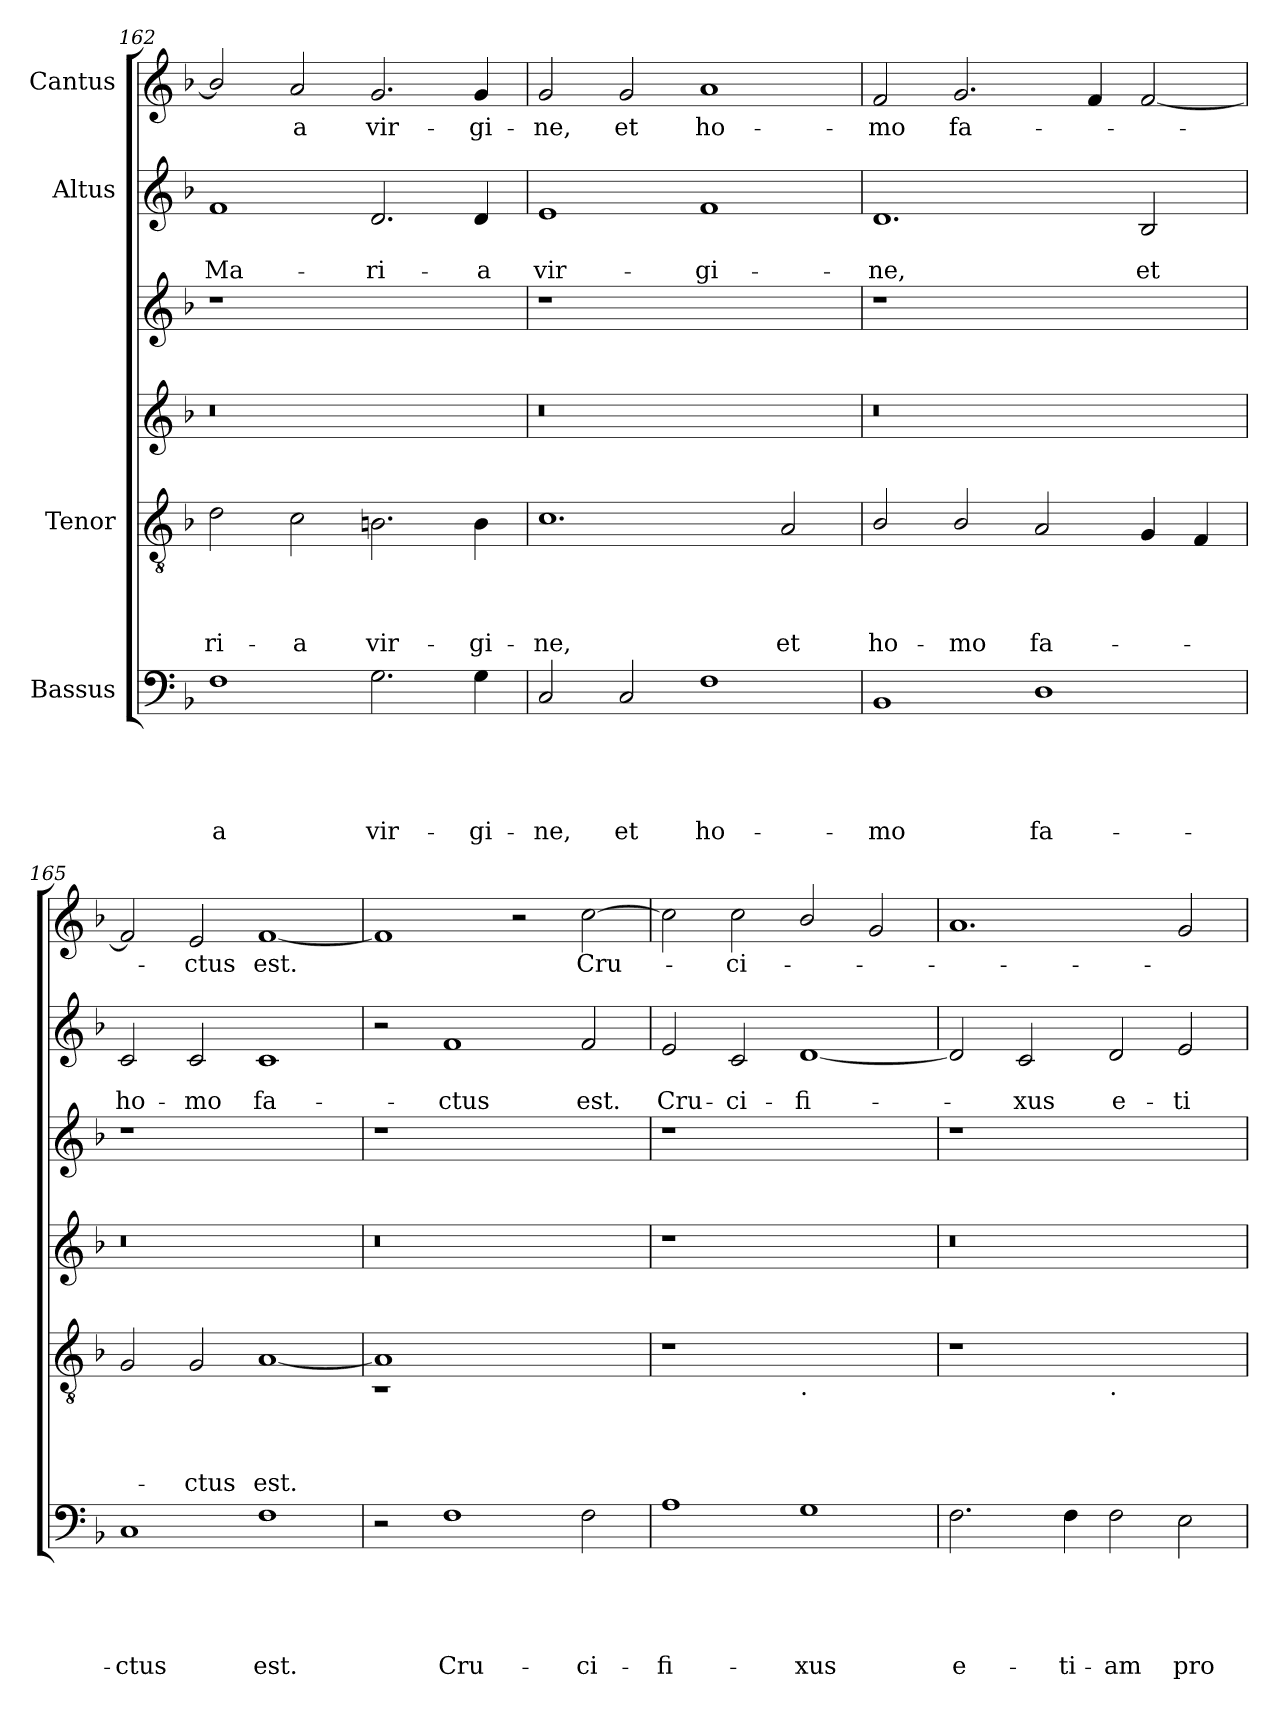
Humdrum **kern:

**kern	**text	**text	**text	**text	**text	**kern	**text	**text	**text	**text	**kern	**kern	**kern	**text	**text	**kern	**text
*part5	*part5	*part5	*part5	*part5	*part5	*part4	*part4	*part4	*part4	*part4	*part3	*part3	*part2	*part2	*part2	*part1	*part1
*staff6	*staff6	*staff6	*staff6	*staff6	*staff6	*staff5	*staff5	*staff5	*staff5	*staff5	*staff4	*staff3	*staff2	*staff2	*staff2	*staff1	*staff1
*I"Bassus	*	*	*	*	*	*I"Tenor	*	*	*	*	*	*	*I"Altus	*	*	*I"Cantus	*
!!LO:PB:g=z
*clefF4	*	*	*	*	*	*clefGv2	*	*	*	*	*clefG2	*clefG2	*clefG2	*	*	*clefG2	*
*k[b-]	*	*	*	*	*	*k[b-]	*	*	*	*	*k[b-]	*k[b-]	*k[b-]	*	*	*k[b-]	*
*F:	*	*	*	*	*	*F:	*	*	*	*	*F:	*F:	*F:	*	*	*F:	*
=162	=162	=162	=162	=162	=162	=162	=162	=162	=162	=162	=162	=162	=162	=162	=162	=162	=162
!	!	!	!	!	!LO:LY:b:rj	!	!	!	!	!LO:LY:b	!	!	!	!	!LO:LY:b	!	!
1F	.	.	.	.	-a	2d\	.	.	.	-ri-	0r	1r	1f	.	Ma-	2b-/]	.
!	!	!	!	!	!	!	!	!	!	!LO:LY:b	!	!	!	!	!	!	!LO:LY:b
.	.	.	.	.	.	2c\	.	.	.	-a	.	.	.	.	.	2a/	-a
!	!	!	!	!	!LO:LY:b	!	!	!	!	!LO:LY:b	!	!	!	!	!LO:LY:b	!	!LO:LY:b
2.G\	.	.	.	.	vir-	2.Bn\	.	.	.	vir-	.	1ryy	2.d/	.	-ri-	2.g/	vir-
!	!	!	!	!	!LO:LY:b	!	!	!	!	!LO:LY:b	!	!	!	!	!LO:LY:b	!	!LO:LY:b
4G\	.	.	.	.	-gi-	4B\	.	.	.	-gi-	.	.	4d/	.	-a	4g/	-gi-
=163!	=163!	=163!	=163!	=163!	=163!	=163!	=163!	=163!	=163!	=163!	=163!	=163!	=163!	=163!	=163!	=163!	=163!
!	!	!	!	!	!LO:LY:b	!	!	!	!	!LO:LY:b	!	!	!	!	!LO:LY:b	!	!LO:LY:b
2C/	.	.	.	.	-ne,	1.c	.	.	.	-ne,	0r	1r	1e	.	vir-	2g/	-ne,
!	!	!	!	!	!LO:LY:b	!	!	!	!	!	!	!	!	!	!	!	!LO:LY:b
2C/	.	.	.	.	et	.	.	.	.	.	.	.	.	.	.	2g/	et
!	!	!	!	!	!LO:LY:b	!	!	!	!	!	!	!	!	!	!LO:LY:b	!	!LO:LY:b
1F	.	.	.	.	ho-	.	.	.	.	.	.	1ryy	1f	.	-gi-	1a	ho-
!	!	!	!	!	!	!	!	!	!	!LO:LY:b	!	!	!	!	!	!	!
.	.	.	.	.	.	2A/	.	.	.	et	.	.	.	.	.	.	.
=164!	=164!	=164!	=164!	=164!	=164!	=164!	=164!	=164!	=164!	=164!	=164!	=164!	=164!	=164!	=164!	=164!	=164!
!	!	!	!	!	!LO:LY:b	!	!	!	!	!LO:LY:b	!	!	!	!	!LO:LY:b	!	!LO:LY:b
1BB-	.	.	.	.	-mo	2B-/	.	.	.	ho-	0r	1r	1.d	.	-ne,	2f/	-mo
!	!	!	!	!	!	!	!	!	!	!LO:LY:b	!	!	!	!	!	!	!LO:LY:b
.	.	.	.	.	.	2B-/	.	.	.	-mo	.	.	.	.	.	2.g/	fa-
!	!	!	!	!	!LO:LY:b	!	!	!	!	!LO:LY:b	!	!	!	!	!	!	!
1D	.	.	.	.	fa-	2A/	.	.	.	fa-	.	1ryy	.	.	.	.	.
.	.	.	.	.	.	.	.	.	.	.	.	.	.	.	.	4f/	.
!	!	!	!	!	!	!	!	!	!	!	!	!	!	!	!LO:LY:b	!	!
.	.	.	.	.	.	4G/	.	.	.	.	.	.	2B-/	.	et	[<2f/	.
.	.	.	.	.	.	4F/	.	.	.	.	.	.	.	.	.	.	.
=165!	=165!	=165!	=165!	=165!	=165!	=165!	=165!	=165!	=165!	=165!	=165!	=165!	=165!	=165!	=165!	=165!	=165!
!	!	!	!	!	!LO:LY:b	!	!	!	!	!	!	!	!	!	!LO:LY:b	!	!
1C	.	.	.	.	-ctus	2G/	.	.	.	.	0r	1r	2c/	.	ho-	2f/]	.
!	!	!	!	!	!	!	!	!	!	!LO:LY:b	!	!	!	!	!LO:LY:b	!	!LO:LY:b
.	.	.	.	.	.	2G/	.	.	.	-ctus	.	.	2c/	.	-mo	2e/	-ctus
!	!	!	!	!	!LO:LY:b	!	!	!	!	!LO:LY:b	!	!	!	!	!LO:LY:b	!	!LO:LY:b
1F	.	.	.	.	est.	[<1A	.	.	.	est.	.	1ryy	1c	.	fa-	[<1f	est.
=166!	=166!	=166!	=166!	=166!	=166!	=166!	=166!	=166!	=166!	=166!	=166!	=166!	=166!	=166!	=166!	=166!	=166!
*	*	*	*	*	*	*^	*	*	*	*	*	*	*	*	*	*	*
!	!	!	!	!	!	!	!LO:N:vis=1	!	!	!	!	!	!	!	!	!	!	!
2r	.	.	.	.	.	1A]	0rC	.	.	.	.	0r	1r	2r	.	.	1f]	.
!	!	!	!	!	!LO:LY:b	!	!	!	!	!	!	!	!	!	!	!LO:LY:b	!	!
1F	.	.	.	.	Cru-	.	.	.	.	.	.	.	.	1f	.	-ctus	.	.
.	.	.	.	.	.	1ryy	.	.	.	.	.	.	1ryy	.	.	.	2r	.
!	!	!	!	!	!LO:LY:b	!	!	!	!	!	!	!	!	!	!	!LO:LY:b	!	!LO:LY:b
2F\	.	.	.	.	-ci-	.	.	.	.	.	.	.	.	2f/	.	est.	[<2cc\	Cru-
*	*	*	*	*	*	*v	*v	*	*	*	*	*	*	*	*	*	*	*
!!LO:LB:g=z
=167!	=167!	=167!	=167!	=167!	=167!	=167!	=167!	=167!	=167!	=167!	=167!	=167!	=167!	=167!	=167!	=167!	=167!
!	!	!	!	!	!LO:LY:b:rj	!	!	!	!	!	!	!	!	!	!LO:LY:b	!	!
1A	.	.	.	.	-fi-	1r	.	.	.	.	1r	1r	2e/	.	Cru-	2cc\]	.
!	!	!	!	!	!	!	!	!	!	!	!	!	!	!	!LO:LY:b	!	!LO:LY:b
.	.	.	.	.	.	.	.	.	.	.	.	.	2c/	.	-ci-	2cc\	-ci-
!	!	!	!	!	!	!LO:TX:b:t=.	!	!	!	!	!	!	!	!	!	!	!
!	!	!	!	!	!LO:LY:b	!	!	!	!	!	!	!	!	!	!LO:LY:b:rj	!	!
1G	.	.	.	.	-xus	1ryy	.	.	.	.	1ryy	1ryy	[<1d	.	-fi-	2b-/	.
.	.	.	.	.	.	.	.	.	.	.	.	.	.	.	.	2g/	.
=168!	=168!	=168!	=168!	=168!	=168!	=168!	=168!	=168!	=168!	=168!	=168!	=168!	=168!	=168!	=168!	=168!	=168!
!	!	!	!	!	!LO:LY:b	!	!	!	!	!	!	!	!	!	!	!	!
2.F\	.	.	.	.	e-	1r	.	.	.	.	0r	1r	2d/]	.	.	1.a	.
!	!	!	!	!	!	!	!	!	!	!	!	!	!	!	!LO:LY:b	!	!
.	.	.	.	.	.	.	.	.	.	.	.	.	2c/	.	-xus	.	.
!	!	!	!	!	!LO:LY:b	!	!	!	!	!	!	!	!	!	!	!	!
4F\	.	.	.	.	-ti-	.	.	.	.	.	.	.	.	.	.	.	.
!	!	!	!	!	!	!LO:TX:b:t=.	!	!	!	!	!	!	!	!	!	!	!
!	!	!	!	!	!LO:LY:b	!	!	!	!	!	!	!	!	!	!LO:LY:b	!	!
2F\	.	.	.	.	-am	1ryy	.	.	.	.	.	1ryy	2d/	.	e-	.	.
!	!	!	!	!	!LO:LY:b	!	!	!	!	!	!	!	!	!	!LO:LY:b	!	!
2E\	.	.	.	.	pro	.	.	.	.	.	.	.	2e/	.	-ti-	2g/	.
=!	=!	=!	=!	=!	=!	=!	=!	=!	=!	=!	=!	=!	=!	=!	=!	=!	=!
*-	*-	*-	*-	*-	*-	*-	*-	*-	*-	*-	*-	*-	*-	*-	*-	*-	*-
